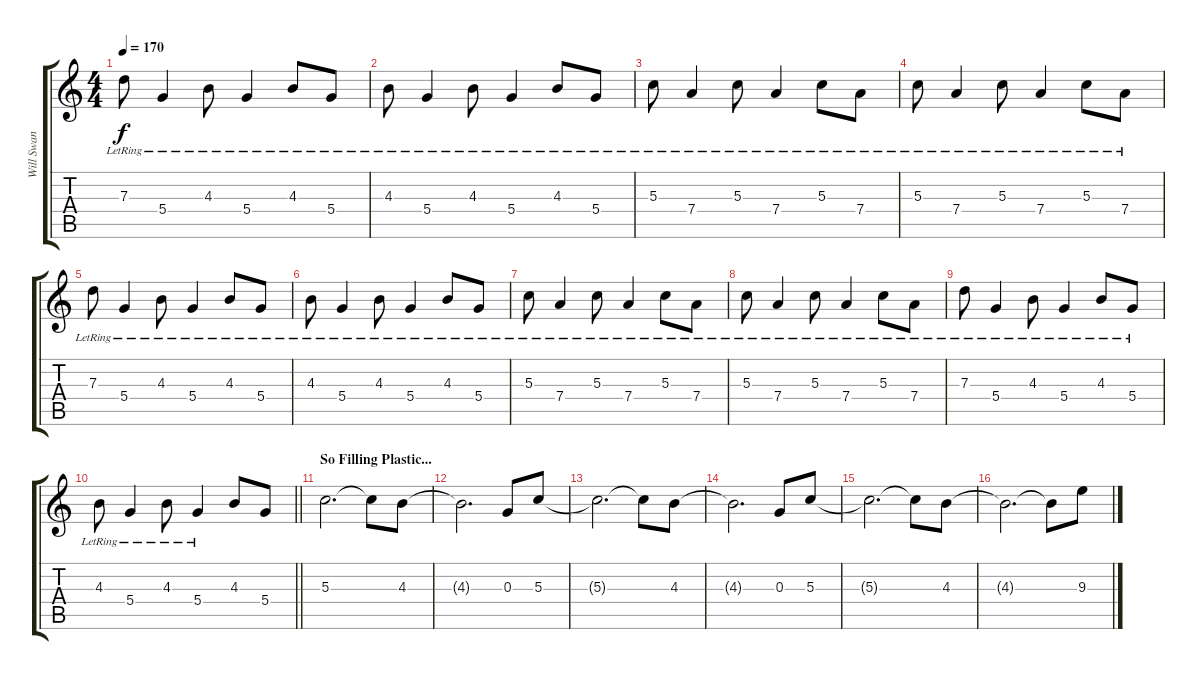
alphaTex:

\track ("Will Swan 2" "Will Swan ") {instrument distortionguitar}
\staff {score tabs}
\tuning (E4 B3 G3 D3 A2 D2) {hide}
\ts (4 4)
\tempo 170
\clef g2
\ks c
7.3{lr}.8{dy f} 5.4{lr}.4 4.3{lr}.8 5.4{lr}.4 4.3{lr}.8 5.4{lr}.8 |
4.3{lr}.8 5.4{lr}.4 4.3{lr}.8 5.4{lr}.4 4.3{lr}.8 5.4{lr}.8 |
5.3{lr}.8 7.4{lr}.4 5.3{lr}.8 7.4{lr}.4 5.3{lr}.8 7.4{lr}.8 |
5.3{lr}.8 7.4{lr}.4 5.3{lr}.8 7.4{lr}.4 5.3{lr}.8 7.4{lr}.8 |
7.3{lr}.8 5.4{lr}.4 4.3{lr}.8 5.4{lr}.4 4.3{lr}.8 5.4{lr}.8 |
4.3{lr}.8 5.4{lr}.4 4.3{lr}.8 5.4{lr}.4 4.3{lr}.8 5.4{lr}.8 |
5.3{lr}.8 7.4{lr}.4 5.3{lr}.8 7.4{lr}.4 5.3{lr}.8 7.4{lr}.8 |
5.3{lr}.8 7.4{lr}.4 5.3{lr}.8 7.4{lr}.4 5.3{lr}.8 7.4{lr}.8 |
7.3{lr}.8 5.4{lr}.4 4.3{lr}.8 5.4{lr}.4 4.3{lr}.8 5.4{lr}.8 |
\barLineRight lightlight
4.3{lr}.8 5.4{lr}.4 4.3{lr}.8 5.4{lr}.4 4.3.8 5.4.8 |
\section ("" "So Filling Plastic...")
5.3.2{d volume 13 instrument distortionguitar} 5.3{t}.8 4.3.8 |
4.3{t}.2{d} 0.3.8 5.3.8 |
5.3{t}.2{d} 5.3{t}.8 4.3.8 |
4.3{t}.2{d} 0.3.8 5.3.8 |
5.3{t}.2{d} 5.3{t}.8 4.3.8 |
4.3{t}.2{d} 4.3{t}.8 9.3.8
